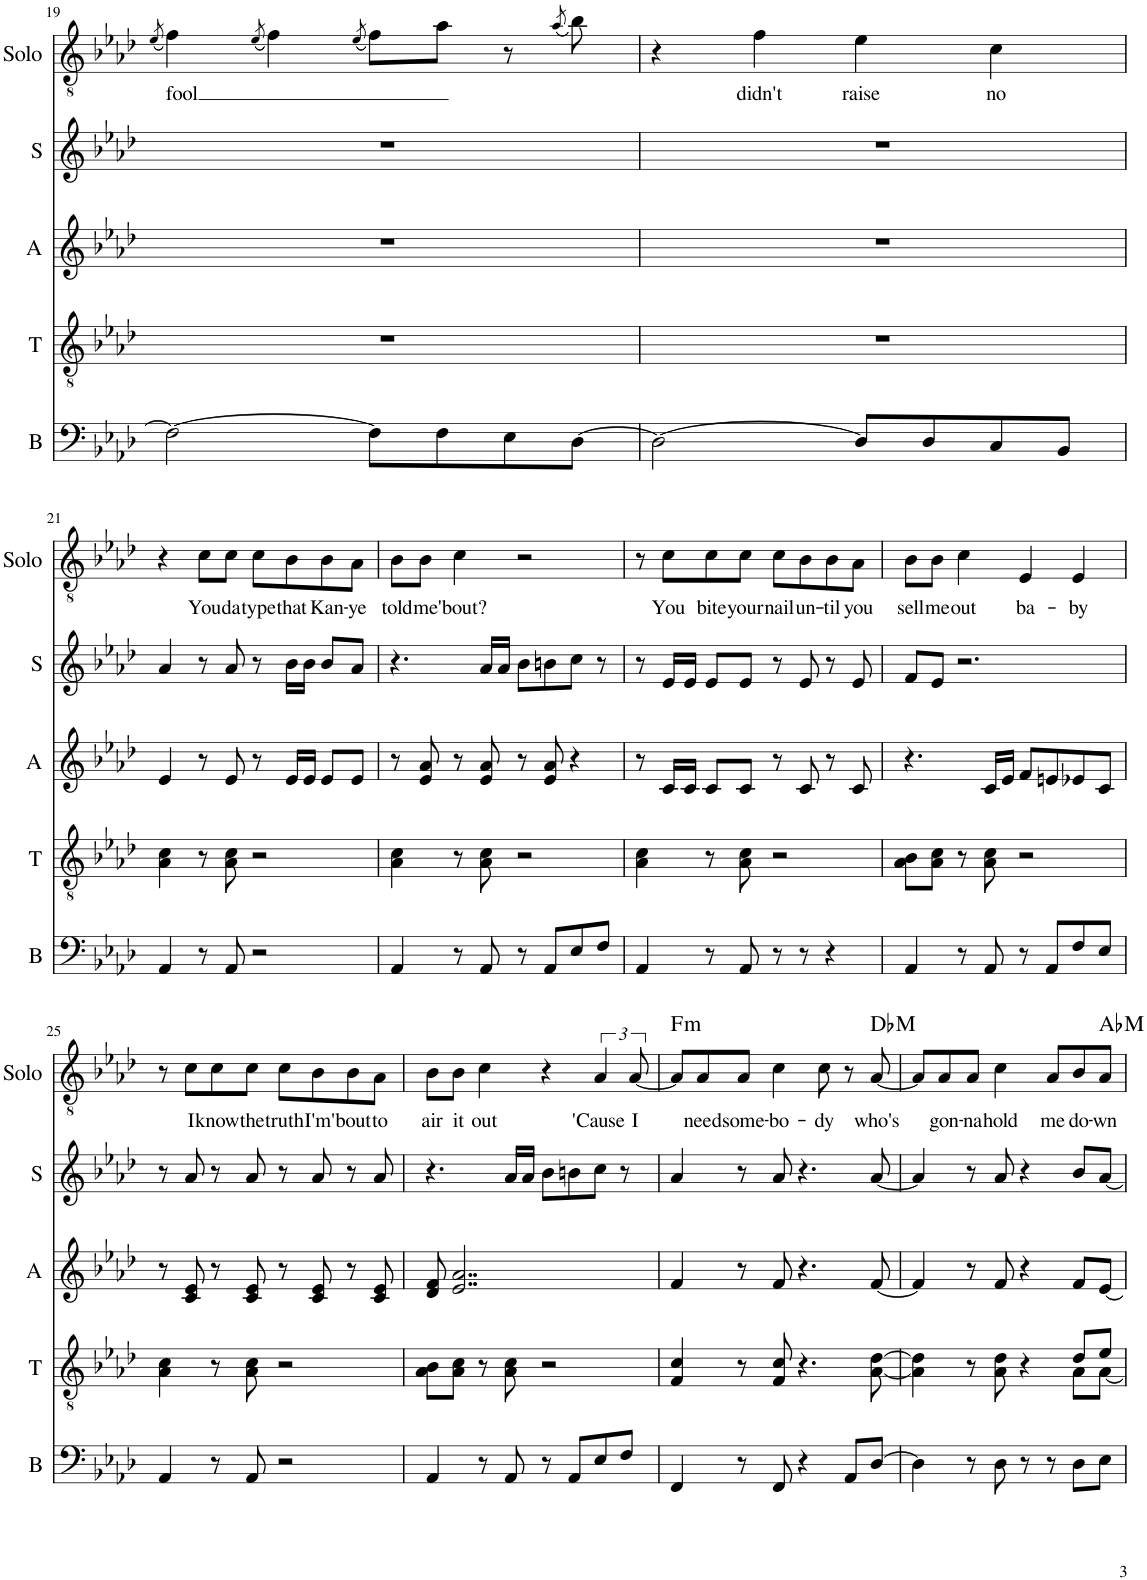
**kern	**kern	**kern	**kern	**kern	**text	**harte
*part5	*part4	*part3	*part2	*part1	*part1	*part1
*staff5	*staff4	*staff3	*staff2	*staff1	*staff1	*
*I"Bass	*I"Tenor	*I"Alto	*I"Sop	*I"Solo	*	*
*I'B	*I'T	*I'A	*I'S	*I'Solo	*	*
!!LO:PB:g=z
*clefF4	*clefGv2	*clefG2	*clefG2	*clefGv2	*	*
*k[b-e-a-d-]	*k[b-e-a-d-]	*k[b-e-a-d-]	*k[b-e-a-d-]	*k[b-e-a-d-]	*	*
*M4/4	*M4/4	*M4/4	*M4/4	*M4/4	*	*
=19	=19	=19	=19	=19	=19	=19
.	.	.	.	(8qe-/	.	.
!	!	!	!	!	!LO:LY:b	!
2F\_	1r	1r	1r	4f\)	fool	.
.	.	.	.	(8qe-/	.	.
.	.	.	.	4f\)	.	.
.	.	.	.	(8qe-/	.	.
8F\L]	.	.	.	8f\L)	.	.
8F\	.	.	.	8a-\J	.	.
8E-\	.	.	.	8r	.	.
.	.	.	.	(8qa-/	.	.
[8D-\J	.	.	.	8b-\)	.	.
=20	=20	=20	=20	=20	=20	=20
2D-\_	1r	1r	1r	4r	.	.
!	!	!	!	!	!LO:LY:b	!
.	.	.	.	4f\	didn't	.
!	!	!	!	!	!LO:LY:b	!
8D-/L]	.	.	.	4e-\	raise	.
8D-/	.	.	.	.	.	.
!	!	!	!	!	!LO:LY:b	!
8C/	.	.	.	4c\	no	.
8BB-/J	.	.	.	.	.	.
!!LO:LB:g=z
=21	=21	=21	=21	=21	=21	=21
4AA-/	4A-\ 4c\	4e-/	4a-/	4r	.	.
!	!	!	!	!	!LO:LY:b	!
8r	8r	8r	8r	8c\L	You	.
!	!	!	!	!	!LO:LY:b	!
8AA-/	8A-\ 8c\	8e-/	8a-/	8c\J	da	.
!	!	!	!	!	!LO:LY:b	!
2r	2r	8r	8r	8c\L	type	.
!	!	!	!	!	!LO:LY:b	!
.	.	16e-/LL	16b-\LL	8B-\	that	.
.	.	16e-/JJ	16b-\JJ	.	.	.
!	!	!	!	!	!LO:LY:b	!
.	.	8e-/L	8b-/L	8B-\	Kan-	.
!	!	!	!	!	!LO:LY:b	!
.	.	8e-/J	8a-/J	8A-\J	-ye	.
=22	=22	=22	=22	=22	=22	=22
!	!	!	!	!	!LO:LY:b	!
4AA-/	4A-\ 4c\	8r	4.r	8B-\L	told	.
!	!	!	!	!	!LO:LY:b	!
.	.	8e-/ 8a-/	.	8B-\J	me	.
!	!	!	!	!	!LO:LY:b	!
8r	8r	8r	.	4c\	'bout?	.
8AA-/	8A-\ 8c\	8e-/ 8a-/	16a-/LL	.	.	.
.	.	.	16a-/JJ	.	.	.
8r	2r	8r	8b-\L	2r	.	.
8AA-/L	.	8e-/ 8a-/	8bn\	.	.	.
8E-/	.	4r	8cc\J	.	.	.
8F/J	.	.	8r	.	.	.
=23	=23	=23	=23	=23	=23	=23
4AA-/	4A-\ 4c\	8r	8r	8r	.	.
!	!	!	!	!	!LO:LY:b	!
.	.	16c/LL	16e-/LL	8c\L	You	.
.	.	16c/JJ	16e-/JJ	.	.	.
!	!	!	!	!	!LO:LY:b	!
8r	8r	8c/L	8e-/L	8c\	bite	.
!	!	!	!	!	!LO:LY:b	!
8AA-/	8A-\ 8c\	8c/J	8e-/J	8c\J	your	.
!	!	!	!	!	!LO:LY:b	!
8r	2r	8r	8r	8c\L	nail	.
!	!	!	!	!	!LO:LY:b	!
8r	.	8c/	8e-/	8B-\	un-	.
!	!	!	!	!	!LO:LY:b	!
4r	.	8r	8r	8B-\	-til	.
!	!	!	!	!	!LO:LY:b	!
.	.	8c/	8e-/	8A-\J	you	.
=24	=24	=24	=24	=24	=24	=24
!	!	!	!	!	!LO:LY:b	!
4AA-/	8A-\ 8B-\L	4.r	8f/L	8B-\L	sell	.
!	!	!	!	!	!LO:LY:b	!
.	8A-\ 8c\J	.	8e-/J	8B-\J	me	.
!	!	!	!	!	!LO:LY:b	!
8r	8r	.	2.r	4c\	out	.
8AA-/	8A-\ 8c\	16c/LL	.	.	.	.
.	.	16e-/JJ	.	.	.	.
!	!	!	!	!	!LO:LY:b	!
8r	2r	8f/L	.	4E-/	ba-	.
8AA-/L	.	8en/	.	.	.	.
!	!	!	!	!	!LO:LY:b	!
8F/	.	8e-X/	.	4E-/	-by	.
8E-/J	.	8c/J	.	.	.	.
!!LO:LB:g=z
=25	=25	=25	=25	=25	=25	=25
4AA-/	4A-\ 4c\	8r	8r	8r	.	.
!	!	!	!	!	!LO:LY:b	!
.	.	8c/ 8e-/	8a-/	8c\L	I	.
!	!	!	!	!	!LO:LY:b	!
8r	8r	8r	8r	8c\	know	.
!	!	!	!	!	!LO:LY:b	!
8AA-/	8A-\ 8c\	8c/ 8e-/	8a-/	8c\J	the	.
!	!	!	!	!	!LO:LY:b	!
2r	2r	8r	8r	8c\L	truth	.
!	!	!	!	!	!LO:LY:b	!
.	.	8c/ 8e-/	8a-/	8B-\	I'm	.
!	!	!	!	!	!LO:LY:b	!
.	.	8r	8r	8B-\	'bout	.
!	!	!	!	!	!LO:LY:b	!
.	.	8c/ 8e-/	8a-/	8A-\J	to	.
=26	=26	=26	=26	=26	=26	=26
!	!	!	!	!	!LO:LY:b	!
4AA-/	8A-\ 8B-\L	8d-/ 8f/	4.r	8B-\L	air	.
!	!	!	!	!	!LO:LY:b	!
.	8A-\ 8c\J	2..e-/ 2..a-/	.	8B-\J	it	.
!	!	!	!	!	!LO:LY:b	!
8r	8r	.	.	4c\	out	.
8AA-/	8A-\ 8c\	.	16a-/LL	.	.	.
.	.	.	16a-/JJ	.	.	.
8r	2r	.	8b-\L	4r	.	.
8AA-/L	.	.	8bn\	.	.	.
!	!	!	!	!	!LO:LY:b	!
8E-/	.	.	8cc\J	6A-/	'Cause	.
8F/J	.	.	8r	.	.	.
!	!	!	!	!	!LO:LY:b	!
.	.	.	.	[12A-/	I	.
=27	=27	=27	=27	=27	=27	=27
!	!	!	!	!	!	!LO:H:kt=m
4FF/	4F/ 4c/	4f/	4a-/	8A-/L]	.	F:min
!	!	!	!	!	!LO:LY:b	!
.	.	.	.	8A-/	need	.
!	!	!	!	!	!LO:LY:b	!
8r	8r	8r	8r	8A-/J	some-	.
!	!	!	!	!	!LO:LY:b	!
8FF/	8F/ 8c/	8f/	8a-/	4c\	-bo-	.
4r	4.r	4.r	4.r	.	.	.
!	!	!	!	!	!LO:LY:b	!
.	.	.	.	8c\	-dy	.
8AA-/L	.	.	.	8r	.	.
!	!	!	!	!	!LO:LY:b	!LO:H:kt=M
[8D-/J	[8A-\ [8d-\	[8f/	[8a-/	[8A-/	who's	Db:maj
=28	=28	=28	=28	=28	=28	=28
*	*^	*	*	*	*	*
4D-\]	4A-\] 4d-\]	2.ryy	4f/]	4a-/]	8A-/L]	.	.
!	!	!	!	!	!	!LO:LY:b	!
.	.	.	.	.	8A-/	gon-	.
!	!	!	!	!	!	!LO:LY:b	!
8r	8r	.	8r	8r	8A-/J	-na	.
!	!	!	!	!	!	!LO:LY:b	!
8D-\	8A-\ 8d-\	.	8f/	8a-/	4c\	hold	.
8r	4r	.	4r	4r	.	.	.
!	!	!	!	!	!	!LO:LY:b	!
8r	.	.	.	.	8A-/L	me	.
!	!	!	!	!	!	!LO:LY:b	!
8D-\L	8d-/L	8A-\L	8f/L	8b-/L	8B-/	do-	.
!	!	!	!	!	!	!LO:LY:b	!LO:H:kt=M
8E-\J	8e-/J	[8A-\J	[8e-/J	[8a-/J	8A-/J	-wn	Ab:maj
*	*v	*v	*	*	*	*	*
=	=	=	=	=	=	=
*-	*-	*-	*-	*-	*-	*-
